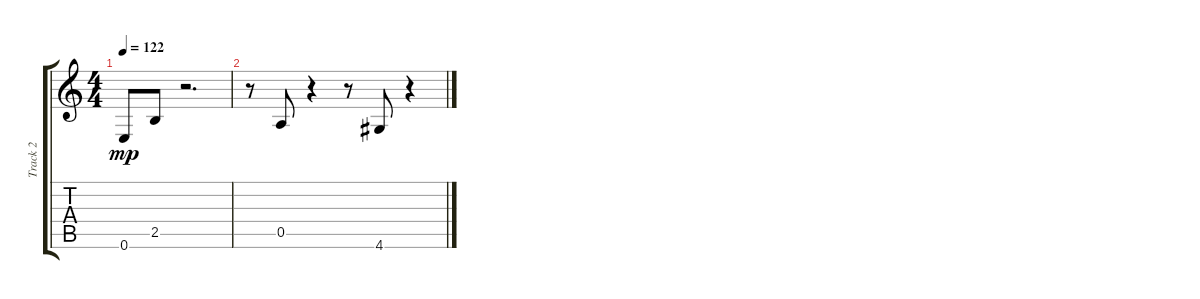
\track ("Track 2" "Track 2") {instrument synthbass2}
\staff {score tabs}
\tuning (E4 B3 G3 D3 A2 E2) {hide}
\ts (4 4)
\tempo 122
\clef g2
\ks c
0.6.8{dy mp} 2.5.8 r.2{d} |
r.8 0.5.8 r.4 r.8 4.6.8 r.4
